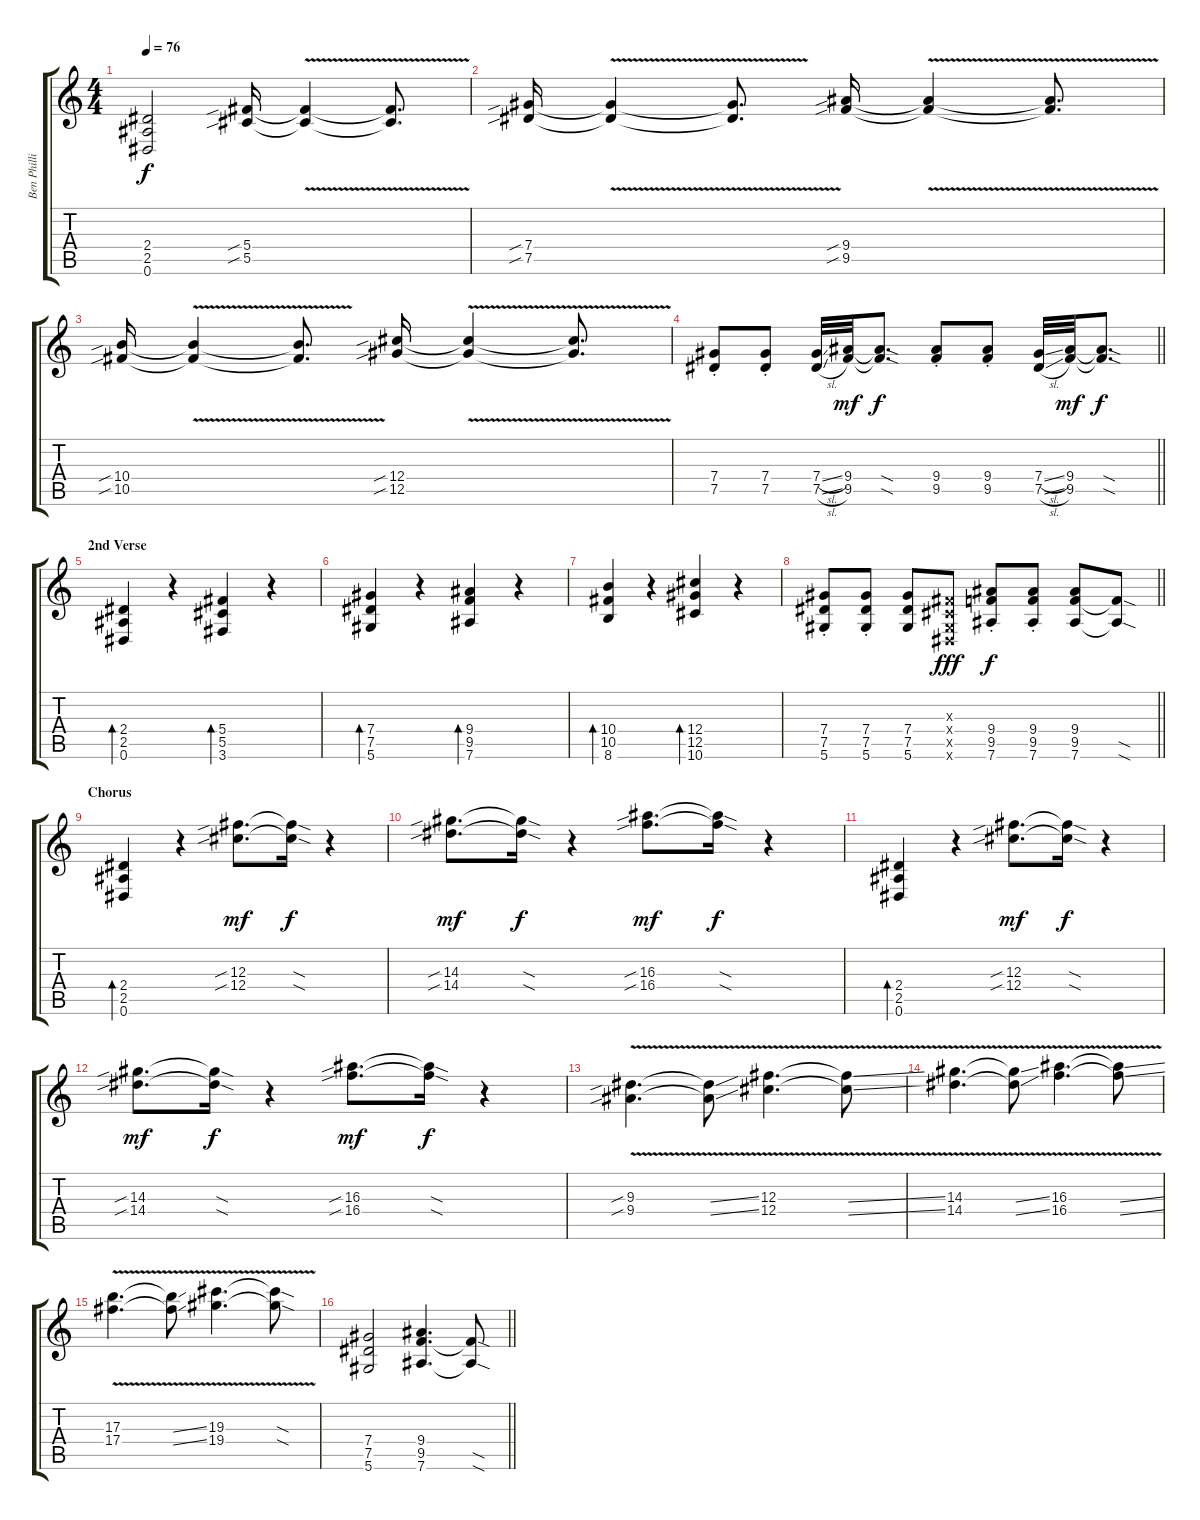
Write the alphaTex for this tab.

\track ("Ben Phillips (Extra Guitar)" "Ben Philli") {instrument distortionguitar}
\staff {score tabs}
\tuning (Eb4 Bb3 Gb3 Db3 Ab2 Eb2) {hide}
\ts (4 4)
\tempo 76
\clef g2
\ks c
(2.4 2.5 0.6).2{dy f} (5.4{sib} 5.5{sib}).16 (5.4{t} 5.5{v t}).4 (5.4{t} 5.5{t}).8{d} |
(7.4{sib} 7.5{sib}).16 (7.4{t} 7.5{v t}).4 (7.4{t} 7.5{t}).8{d} (9.4{sib} 9.5{sib}).16 (9.4{t} 9.5{v t}).4 (9.4{t} 9.5{t}).8{d} |
(10.4{sib} 10.5{sib}).16 (10.4{t} 10.5{v t}).4 (10.4{t} 10.5{t}).8{d} (12.4{sib} 12.5{sib}).16 (12.4{t} 12.5{v t}).4 (12.4{t} 12.5{t}).8{d} |
\barLineRight lightlight
(7.4{st} 7.5{st}).8 (7.4{st} 7.5{st}).8 (7.4{sl} 7.5{sl}).32 (9.4 9.5).32{dy mf} (9.4{sod t} 9.5{sod t}).8{d dy f} (9.4{st} 9.5{st}).8 (9.4{st} 9.5{st}).8 (7.4{sl} 7.5{sl}).32 (9.4 9.5).32{dy mf} (9.4{sod t} 9.5{sod t}).8{d dy f} |
\section ("" "2nd Verse")
(2.4 2.5 0.6).4{bd 60} r.4 (5.4 5.5 3.6).4{bd 60} r.4 |
(7.4 7.5 5.6).4{bd 60} r.4 (9.4 9.5 7.6).4{bd 60} r.4 |
(10.4 10.5 8.6).4{bd 60} r.4 (12.4 12.5 10.6).4{bd 60} r.4 |
\barLineRight lightlight
(7.4{st} 7.5{st} 5.6{st}).8 (7.4{st} 7.5{st} 5.6{st}).8 (7.4 7.5 5.6).8 (0.3{x} 0.4{x} 0.5{x} 0.6{x}).8{dy fff} (9.4{st} 9.5{st} 7.6{st}).8{dy f} (9.4{st} 9.5{st} 7.6{st}).8 (9.4 9.5 7.6).8 (9.5{sod t} 7.6{sod t}).8 |
\section ("" "Chorus")
(2.4 2.5 0.6).4{bd 60} r.4 (12.3{sib} 12.4{sib}).8{d dy mf} (12.3{sod t} 12.4{sod t}).16{dy f} r.4 |
(14.3{sib} 14.4{sib}).8{d dy mf} (14.3{sod t} 14.4{sod t}).16{dy f} r.4 (16.3{sib} 16.4{sib}).8{d dy mf} (16.3{sod t} 16.4{sod t}).16{dy f} r.4 |
(2.4 2.5 0.6).4{bd 60} r.4 (12.3{sib} 12.4{sib}).8{d dy mf} (12.3{sod t} 12.4{sod t}).16{dy f} r.4 |
(14.3{sib} 14.4{sib}).8{d dy mf} (14.3{sod t} 14.4{sod t}).16{dy f} r.4 (16.3{sib} 16.4{sib}).8{d dy mf} (16.3{sod t} 16.4{sod t}).16{dy f} r.4 |
(9.3{sib} 9.4{v sib}).4{d} (9.3{ss t} 9.4{ss t}).8 (12.3 12.4{v}).4{d} (12.3{ss t} 12.4{ss t}).8 |
(14.3 14.4{v}).4{d} (14.3{ss t} 14.4{ss t}).8 (16.3 16.4{v}).4{d} (16.3{ss t} 16.4{ss t}).8 |
(17.3 17.4{v}).4{d} (17.3{ss t} 17.4{ss t}).8 (19.3 19.4{v}).4{d} (19.3{sod t} 19.4{sod t}).8 |
\barLineRight lightlight
(7.4 7.5 5.6).2 (9.4 9.5 7.6).4{d} (9.5{sod t} 7.6{sod t}).8
